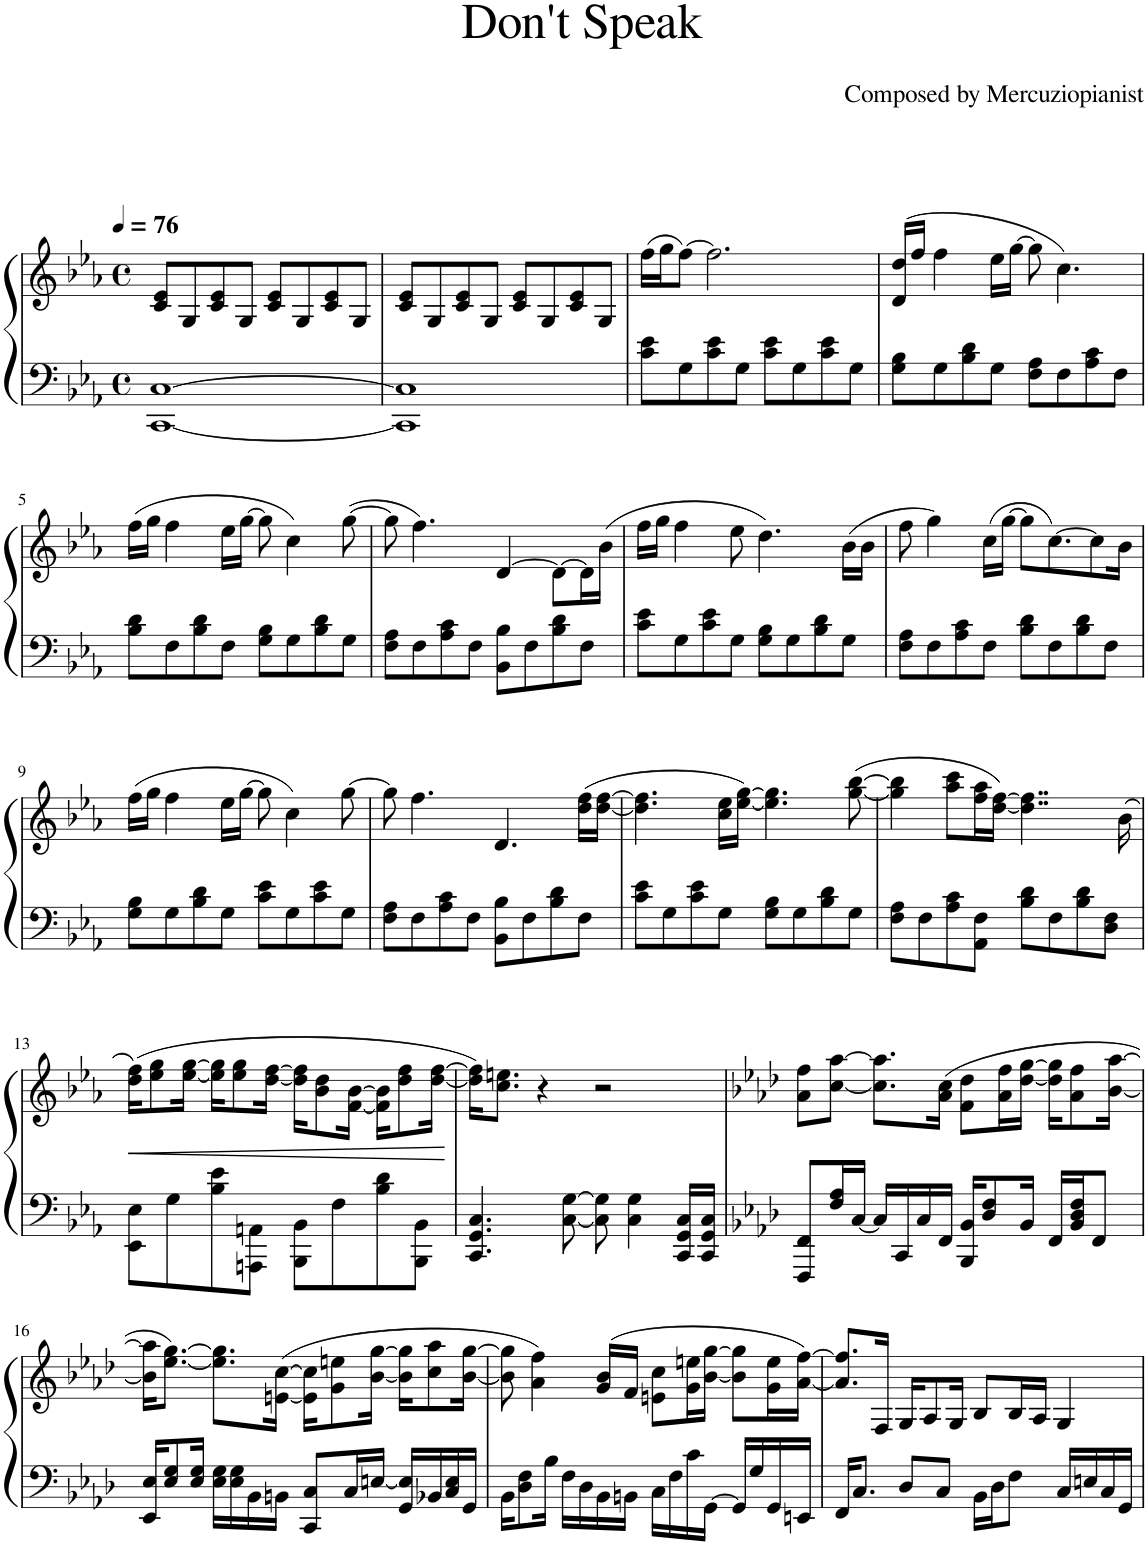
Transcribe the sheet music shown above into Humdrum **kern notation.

**kern	**kern	**dynam
*part1	*part1	*part1
*staff2	*staff1	*staff1/2
*I"Piano	*	*
*I'P-no	*	*
*clefF4	*clefG2	*
*k[b-e-a-]	*k[b-e-a-]	*
*M4/4	*M4/4	*
*met(c)	*met(c)	*
*MM76	*MM76	*
=1	=1	=1
[1CC [1C	8c/ 8e-/L	.
.	8G/	.
.	8c/ 8e-/	.
.	8G/J	.
.	8c/ 8e-/L	.
.	8G/	.
.	8c/ 8e-/	.
.	8G/J	.
=2	=2	=2
1CC] 1C]	8c/ 8e-/L	.
.	8G/	.
.	8c/ 8e-/	.
.	8G/J	.
.	8c/ 8e-/L	.
.	8G/	.
.	8c/ 8e-/	.
.	8G/J	.
=3	=3	=3
8c\ 8e-\L	(16ff\LL	.
.	16gg\J	.
8G\	[8ff\J)	.
8c\ 8e-\	2.ff\]	.
8G\J	.	.
8c\ 8e-\L	.	.
8G\	.	.
8c\ 8e-\	.	.
8G\J	.	.
=4	=4	=4
8G\ 8B-\L	(16d/ 16dd/LL	.
.	16ff/JJ	.
8G\	4ff\	.
8B-\ 8d\	.	.
8G\J	16ee-\LL	.
.	[16gg\JJ	.
8F\ 8A-\L	8gg\]	.
8F\	4.cc\)	.
8A-\ 8c\	.	.
8F\J	.	.
!!LO:LB:g=z
=5	=5	=5
8B-\ 8d\L	(16ff\LL	.
.	16gg\JJ	.
8F\	4ff\	.
8B-\ 8d\	.	.
8F\J	16ee-\LL	.
.	[16gg\JJ	.
8G\ 8B-\L	8gg\]	.
8G\	4cc\)	.
8B-\ 8d\	.	.
8G\J	([8gg\	.
=6	=6	=6
8F\ 8A-\L	8gg\]	.
8F\	4.ff\)	.
8A-\ 8c\	.	.
8F\J	.	.
8BB-\ 8B-\L	[4d/	.
8F\	.	.
8B-\ 8d\	8d\L_	.
8F\J	16d\L]	.
.	(16b-\JJ	.
=7	=7	=7
8c\ 8e-\L	16ff\LL	.
.	16gg\JJ	.
8G\	4ff\	.
8c\ 8e-\	.	.
8G\J	8ee-\	.
8G\ 8B-\L	4.dd\)	.
8G\	.	.
8B-\ 8d\	.	.
8G\J	(16b-\LL	.
.	16b-\JJ	.
=8	=8	=8
8F\ 8A-\L	8ff\	.
8F\	4gg\)	.
8A-\ 8c\	.	.
8F\J	(16cc\LL	.
.	[16gg\JJ	.
8B-\ 8d\L	8gg\L]	.
8F\	[8.cc\)	.
8B-\ 8d\	.	.
.	8cc\]	.
8F\J	.	.
.	16b-\Jk	.
!!LO:LB:g=z
=9	=9	=9
8G\ 8B-\L	(16ff\LL	.
.	16gg\JJ	.
8G\	4ff\	.
8B-\ 8d\	.	.
8G\J	16ee-\LL	.
.	[16gg\JJ	.
8c\ 8e-\L	8gg\]	.
8G\	4cc\)	.
8c\ 8e-\	.	.
8G\J	[8gg\	.
=10	=10	=10
8F\ 8A-\L	8gg\]	.
8F\	4.ff\	.
8A-\ 8c\	.	.
8F\J	.	.
8BB-\ 8B-\L	4.d/	.
8F\	.	.
8B-\ 8d\	.	.
8F\J	(16dd\ 16ff\LL	.
.	[16dd\ [16ff\JJ	.
=11	=11	=11
8c\ 8e-\L	4.dd\] 4.ff\]	.
8G\	.	.
8c\ 8e-\	.	.
8G\J	16cc\ 16ee-\LL	.
.	[16ee-\ [16gg\JJ)	.
8G\ 8B-\L	4.ee-\] 4.gg\]	.
8G\	.	.
8B-\ 8d\	.	.
8G\J	([8gg\ [8bb-\	.
=12	=12	=12
8F\ 8A-\L	4gg\] 4bb-\]	.
8F\	.	.
8A-\ 8c\	8aa-\ 8ccc\L	.
8AA-\ 8F\J	16ff\ 16aa-\L	.
.	[16dd\ [16ff\JJ)	.
8B-\ 8d\L	4..dd\] 4..ff\]	.
8F\	.	.
8B-\ 8d\	.	.
8D\ 8F\J	.	.
.	(16b-\	.
!!LO:LB:g=z
=13	=13	=13
!	!	!LO:HP:b
8EE-\ 8E-\L	(16dd\ 16ff\KL)	<
.	8ee-\ 8gg\	.
8G\	.	.
.	[16ee-\ [16gg\Jk	.
8B-\ 8e-\	16ee-\] 16gg\]KL	.
.	8ee-\ 8gg\	.
8AAAn\ 8AAn\J	.	.
.	[16dd\ [16ff\Jk	.
8BBB-\ 8BB-\L	16dd\] 16ff\]KL	.
.	8b-\ 8dd\	.
8F\	.	.
.	[16f\ [16b-\Jk	.
8B-\ 8d\	16f\] 16b-\]KL	.
.	8dd\ 8ff\	.
8BBB-\ 8BB-\J	.	.
.	[16dd\ [16ff\Jk	.
.	.	[
=14	=14	=14
4.CC/ 4.GG/ 4.C/	16dd\] 16ff\]KL)	.
.	8.cc\ 8.een\J	.
.	4r	.
[8C\ [8G\	.	.
8C\] 8G\]	2r	.
4C\ 4G\	.	.
16CC/ 16GG/ 16C/LL	.	.
16CC/ 16GG/ 16C/JJ	.	.
=15	=15	=15
*k[b-e-a-d-]	*k[b-e-a-d-]	*
8FFF/ 8FF/L	8a-\ 8ff\L	.
16F/ 16A-/L	[8cc\ [8aa-\J	.
[16C/JJ	.	.
16C/LL]	8.cc\] 8.aa-\]L	.
16CC/	.	.
16C/	.	.
16FF/JJ	(16a-\ 16cc\Jk	.
16BBB-/ 16BB-/KL	8f\ 8dd-\L	.
8D-/ 8F/	.	.
.	16a-\ 16ff\L	.
16BB-/Jk	[16dd-\ [16gg\JJ	.
16FF/LL	16dd-\] 16gg\]KL	.
16BB-/ 16D-/ 16F/J	8a-\ 8ff\	.
8FF/J	.	.
.	[16b-\ [16aa-\Jk	.
!!LO:LB:g=z
=16	=16	=16
16EE-/ 16E-/KL	16b-\] 16aa-\]KL	.
8E-/ 8G/	[8.ee-\ [8.gg\J)	.
16E-/ 16G/Jk	.	.
16E-\ 16G\LL	8.ee-\] 8.gg\]L	.
16E-\ 16G\	.	.
16BB-\	.	.
16BBn\JJ	([16en\ [16cc\Jk	.
8CC/ 8C/L	16e\] 16cc\]KL	.
.	8g\ 8een\	.
16C/L	.	.
[16En/JJ	[16b-\ [16gg\Jk	.
16GG/ 16E/]LL	16b-\] 16gg\]KL	.
16BB-X/	8cc\ 8aa-\	.
16C/ 16E/	.	.
16GG/JJ	[16b-\ [16gg\Jk	.
=17	=17	=17
16BB-\KL	8b-\] 8gg\]	.
8D-\ 8F\	.	.
.	4a-\ 4ff\)	.
16B-\Jk	.	.
16F\LL	.	.
16D-\	.	.
16BB-\	(16g/ 16b-/LL	.
16BBn\JJ	16f/JJ	.
16C\LL	8en\ 8cc\L	.
16F\	.	.
16c\	16g\ 16een\L	.
[16GG\JJ	[16b-\ [16gg\JJ	.
16GG/LL]	8b-\] 8gg\]L	.
16G/	.	.
16GG/	16g\ 16ee\L	.
16EEn/JJ	[16a-\ [16ff\JJ)	.
=18	=18	=18
16FF/KL	8.a-/] 8.ff/]L	.
8.C/J	.	.
.	16F/Jk	.
8D-/L	16G/KL	.
.	8A-/	.
8C/J	.	.
.	16G/Jk	.
16BB-\LL	8B-/L	.
16D-\J	.	.
8F\J	16B-/L	.
.	16A-/JJ	.
16C/LL	4G/	.
16En/	.	.
16C/	.	.
16GG/JJ	.	.
=	=	=
*-	*-	*-
